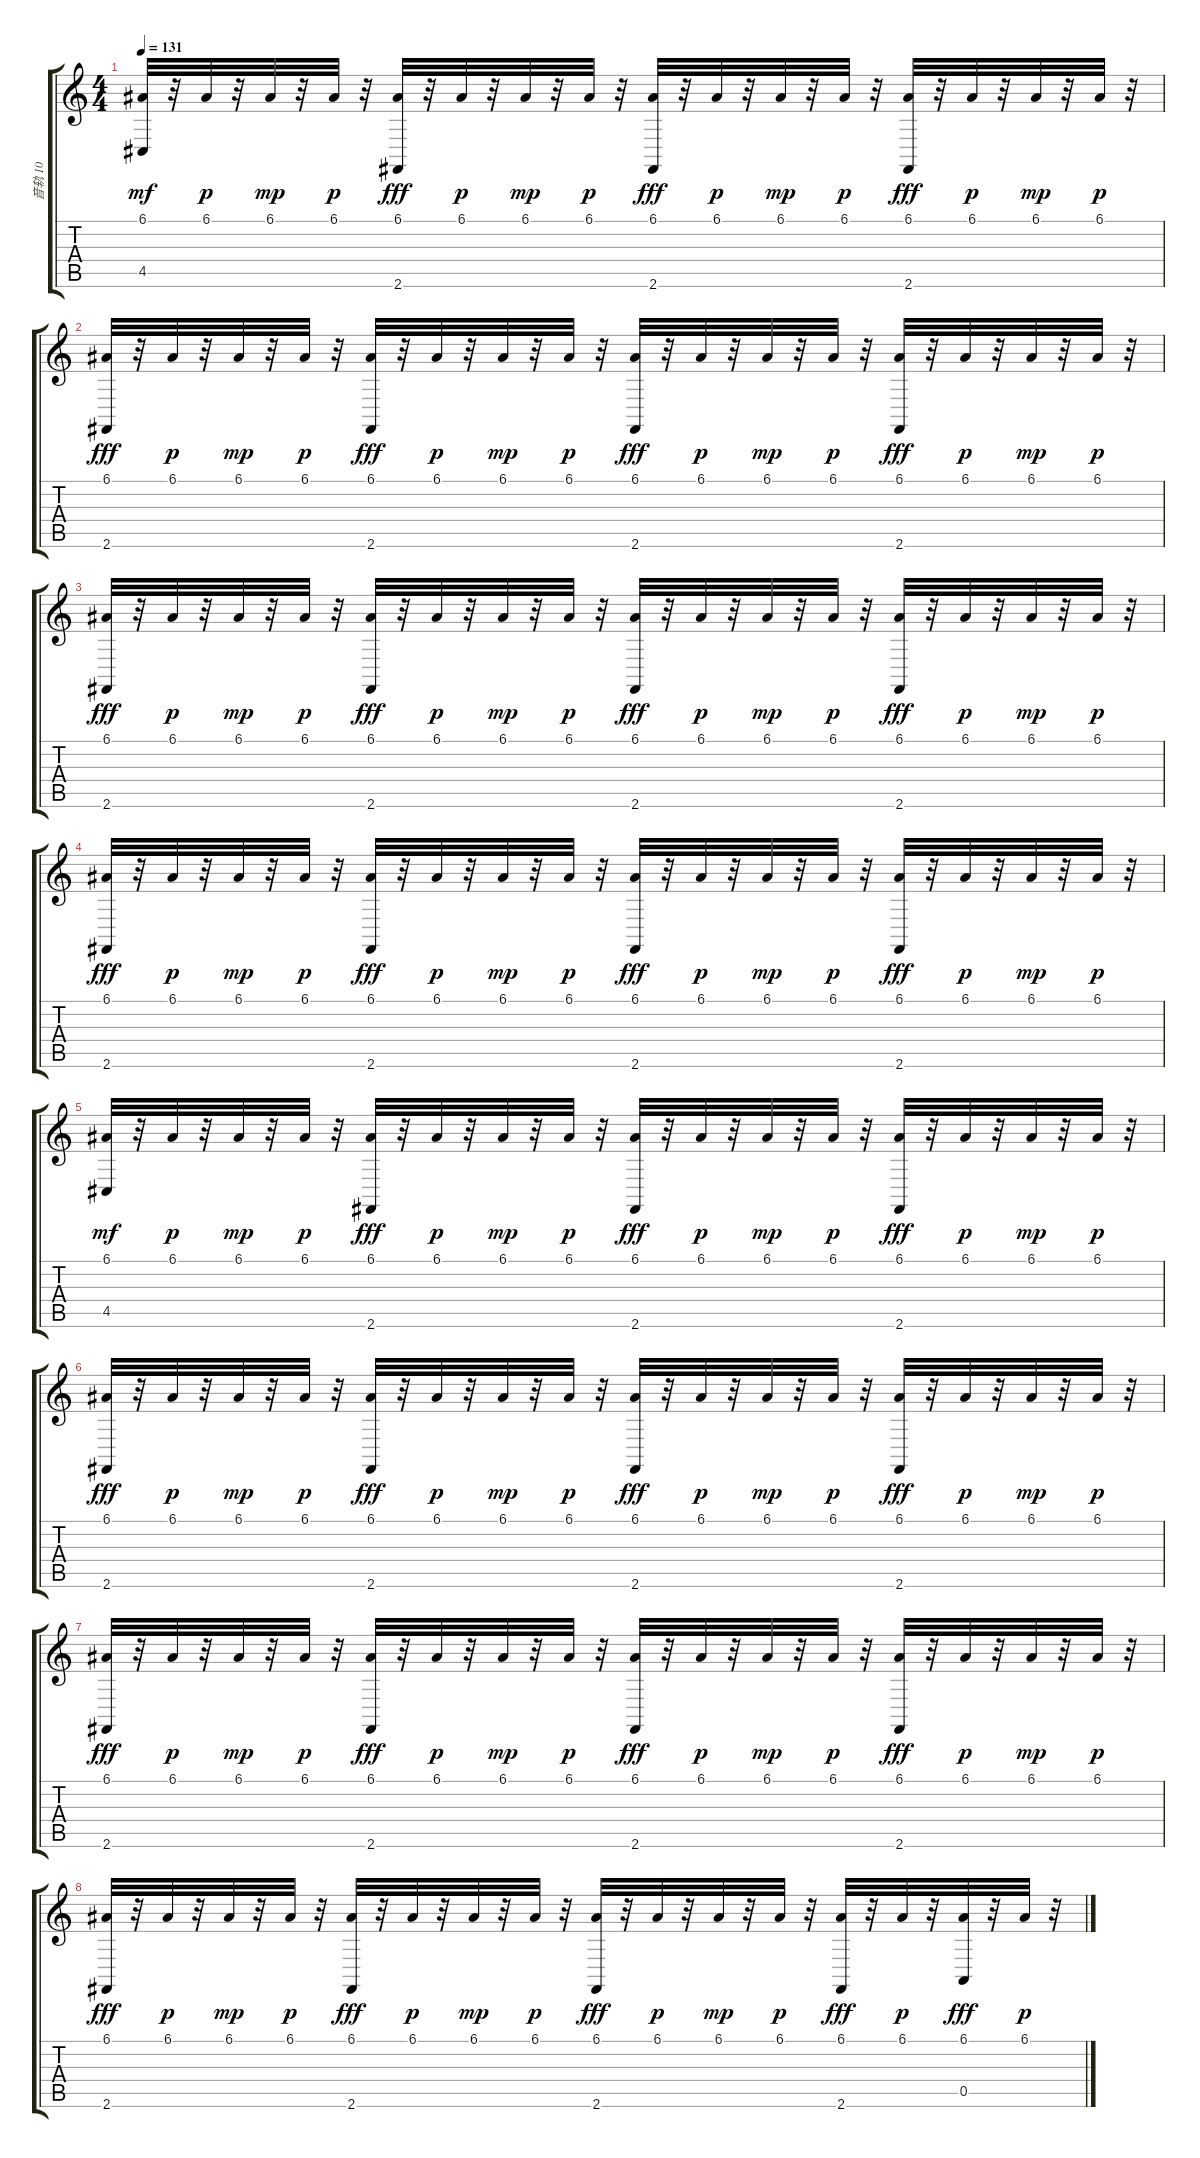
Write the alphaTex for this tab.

\track ("音轨 10" "音轨 10") {instrument drawbarorgan}
\staff {score tabs}
\tuning (E4 B3 G3 D3 A2 E2) {hide}
\ts (4 4)
\tempo 131
\clef g2
\ks c
(6.1 4.5).32{dy mf} r.32 6.1.32{dy p} r.32 6.1.32{dy mp} r.32 6.1.32{dy p} r.32 (6.1 2.6).32{dy fff} r.32 6.1.32{dy p} r.32 6.1.32{dy mp} r.32 6.1.32{dy p} r.32 (6.1 2.6).32{dy fff} r.32 6.1.32{dy p} r.32 6.1.32{dy mp} r.32 6.1.32{dy p} r.32 (6.1 2.6).32{dy fff} r.32 6.1.32{dy p} r.32 6.1.32{dy mp} r.32 6.1.32{dy p} r.32 |
(6.1 2.6).32{dy fff} r.32 6.1.32{dy p} r.32 6.1.32{dy mp} r.32 6.1.32{dy p} r.32 (6.1 2.6).32{dy fff} r.32 6.1.32{dy p} r.32 6.1.32{dy mp} r.32 6.1.32{dy p} r.32 (6.1 2.6).32{dy fff} r.32 6.1.32{dy p} r.32 6.1.32{dy mp} r.32 6.1.32{dy p} r.32 (6.1 2.6).32{dy fff} r.32 6.1.32{dy p} r.32 6.1.32{dy mp} r.32 6.1.32{dy p} r.32 |
(6.1 2.6).32{dy fff} r.32 6.1.32{dy p} r.32 6.1.32{dy mp} r.32 6.1.32{dy p} r.32 (6.1 2.6).32{dy fff} r.32 6.1.32{dy p} r.32 6.1.32{dy mp} r.32 6.1.32{dy p} r.32 (6.1 2.6).32{dy fff} r.32 6.1.32{dy p} r.32 6.1.32{dy mp} r.32 6.1.32{dy p} r.32 (6.1 2.6).32{dy fff} r.32 6.1.32{dy p} r.32 6.1.32{dy mp} r.32 6.1.32{dy p} r.32 |
(6.1 2.6).32{dy fff} r.32 6.1.32{dy p} r.32 6.1.32{dy mp} r.32 6.1.32{dy p} r.32 (6.1 2.6).32{dy fff} r.32 6.1.32{dy p} r.32 6.1.32{dy mp} r.32 6.1.32{dy p} r.32 (6.1 2.6).32{dy fff} r.32 6.1.32{dy p} r.32 6.1.32{dy mp} r.32 6.1.32{dy p} r.32 (6.1 2.6).32{dy fff} r.32 6.1.32{dy p} r.32 6.1.32{dy mp} r.32 6.1.32{dy p} r.32 |
(6.1 4.5).32{dy mf} r.32 6.1.32{dy p} r.32 6.1.32{dy mp} r.32 6.1.32{dy p} r.32 (6.1 2.6).32{dy fff} r.32 6.1.32{dy p} r.32 6.1.32{dy mp} r.32 6.1.32{dy p} r.32 (6.1 2.6).32{dy fff} r.32 6.1.32{dy p} r.32 6.1.32{dy mp} r.32 6.1.32{dy p} r.32 (6.1 2.6).32{dy fff} r.32 6.1.32{dy p} r.32 6.1.32{dy mp} r.32 6.1.32{dy p} r.32 |
(6.1 2.6).32{dy fff} r.32 6.1.32{dy p} r.32 6.1.32{dy mp} r.32 6.1.32{dy p} r.32 (6.1 2.6).32{dy fff} r.32 6.1.32{dy p} r.32 6.1.32{dy mp} r.32 6.1.32{dy p} r.32 (6.1 2.6).32{dy fff} r.32 6.1.32{dy p} r.32 6.1.32{dy mp} r.32 6.1.32{dy p} r.32 (6.1 2.6).32{dy fff} r.32 6.1.32{dy p} r.32 6.1.32{dy mp} r.32 6.1.32{dy p} r.32 |
(6.1 2.6).32{dy fff} r.32 6.1.32{dy p} r.32 6.1.32{dy mp} r.32 6.1.32{dy p} r.32 (6.1 2.6).32{dy fff} r.32 6.1.32{dy p} r.32 6.1.32{dy mp} r.32 6.1.32{dy p} r.32 (6.1 2.6).32{dy fff} r.32 6.1.32{dy p} r.32 6.1.32{dy mp} r.32 6.1.32{dy p} r.32 (6.1 2.6).32{dy fff} r.32 6.1.32{dy p} r.32 6.1.32{dy mp} r.32 6.1.32{dy p} r.32 |
(6.1 2.6).32{dy fff} r.32 6.1.32{dy p} r.32 6.1.32{dy mp} r.32 6.1.32{dy p} r.32 (6.1 2.6).32{dy fff} r.32 6.1.32{dy p} r.32 6.1.32{dy mp} r.32 6.1.32{dy p} r.32 (6.1 2.6).32{dy fff} r.32 6.1.32{dy p} r.32 6.1.32{dy mp} r.32 6.1.32{dy p} r.32 (6.1 2.6).32{dy fff} r.32 6.1.32{dy p} r.32 (6.1 0.5).32{dy fff} r.32 6.1.32{dy p} r.32
